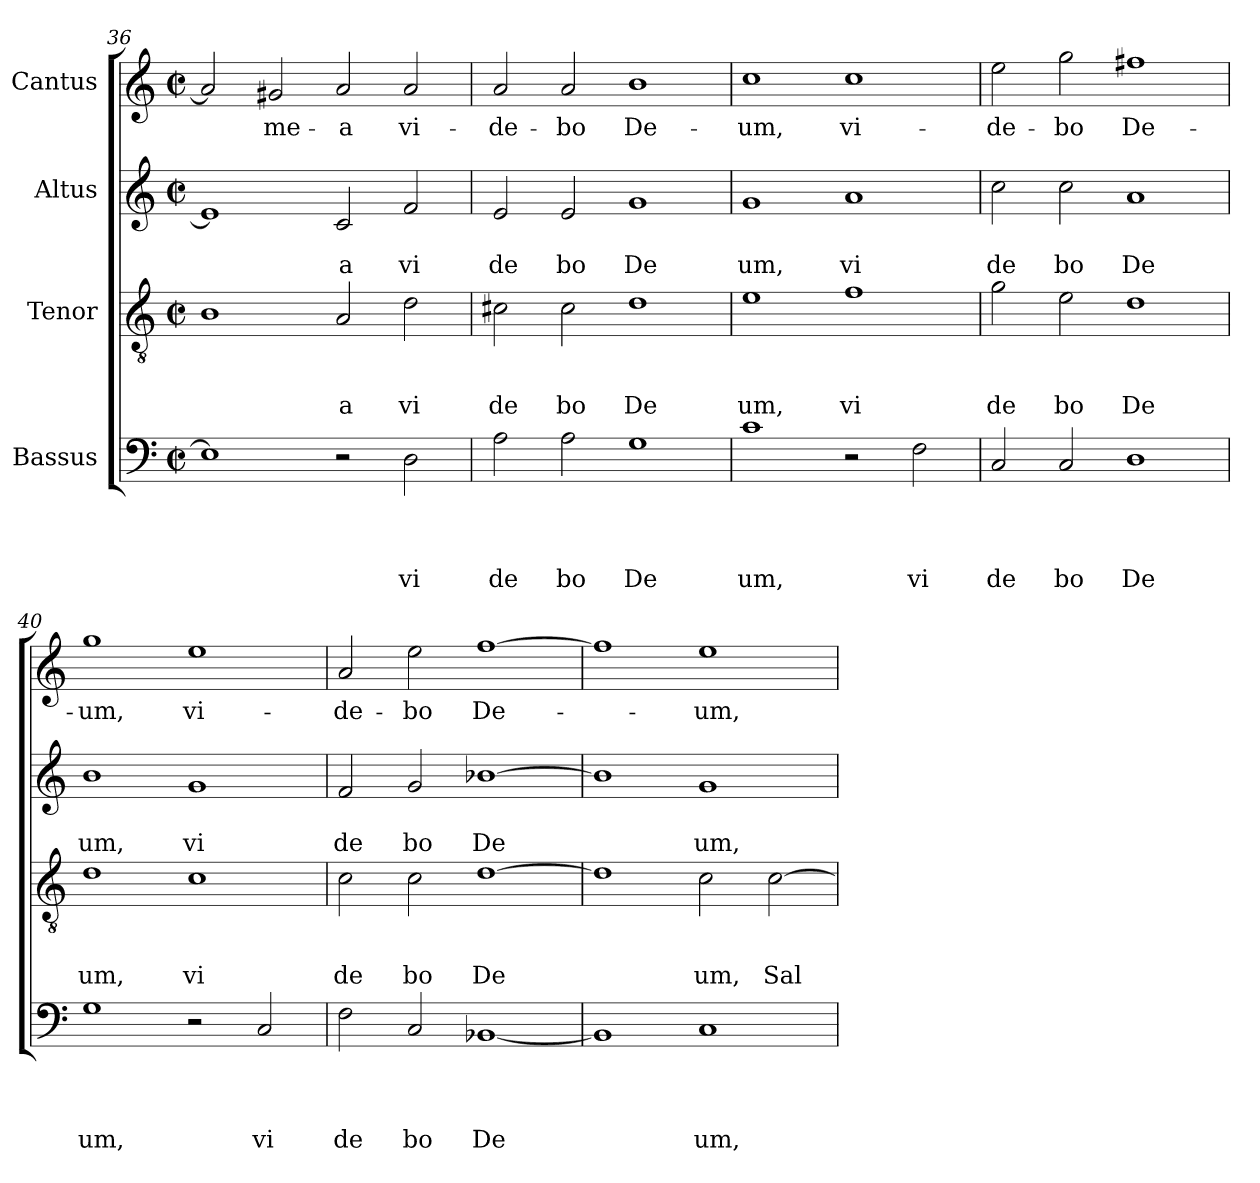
**kern	**text	**text	**text	**text	**kern	**text	**text	**text	**kern	**text	**text	**kern	**text
*part4	*part4	*part4	*part4	*part4	*part3	*part3	*part3	*part3	*part2	*part2	*part2	*part1	*part1
*staff4	*staff4	*staff4	*staff4	*staff4	*staff3	*staff3	*staff3	*staff3	*staff2	*staff2	*staff2	*staff1	*staff1
*I"Bassus	*	*	*	*	*I"Tenor	*	*	*	*I"Altus	*	*	*I"Cantus	*
!!LO:LB:g=z
*clefF4	*	*	*	*	*clefGv2	*	*	*	*clefG2	*	*	*clefG2	*
*k[]	*	*	*	*	*k[]	*	*	*	*k[]	*	*	*k[]	*
*C:	*	*	*	*	*C:	*	*	*	*C:	*	*	*C:	*
*M2/2	*	*	*	*	*M2/2	*	*	*	*M2/2	*	*	*M2/2	*
*met(c|)	*	*	*	*	*met(c|)	*	*	*	*met(c|)	*	*	*met(c|)	*
=36	=36	=36	=36	=36	=36	=36	=36	=36	=36	=36	=36	=36	=36
1E]	.	.	.	.	1B	.	.	.	1e]	.	.	2a/]	.
!	!	!	!	!	!	!	!	!	!	!	!	!	!LO:LY:b
.	.	.	.	.	.	.	.	.	.	.	.	2g#/	me-
!	!	!	!	!	!	!	!	!LO:LY:b	!	!	!LO:LY:b	!	!LO:LY:b
2r	.	.	.	.	2A/	.	.	-a	2c/	.	a	2a/	-a
!	!	!	!	!LO:LY:b	!	!	!	!LO:LY:b	!	!	!LO:LY:b	!	!LO:LY:b
2D\	.	.	.	vi	2d\	.	.	vi	2f/	.	vi	2a/	vi-
=37	=37	=37	=37	=37	=37	=37	=37	=37	=37	=37	=37	=37	=37
!	!	!	!	!LO:LY:b	!	!	!	!LO:LY:b	!	!	!LO:LY:b	!	!LO:LY:b
2A\	.	.	.	de	2c#X\	.	.	de	2e/	.	de	2a/	-de-
!	!	!	!	!LO:LY:b	!	!	!	!LO:LY:b	!	!	!LO:LY:b	!	!LO:LY:b
2A\	.	.	.	bo	2c#\	.	.	bo	2e/	.	bo	2a/	-bo
!	!	!	!	!LO:LY:b	!	!	!	!LO:LY:b	!	!	!LO:LY:b	!	!LO:LY:b
1G	.	.	.	De	1d	.	.	De	1g	.	De	1b	De-
=38	=38	=38	=38	=38	=38	=38	=38	=38	=38	=38	=38	=38	=38
!	!	!	!	!LO:LY:b	!	!	!	!LO:LY:b	!	!	!LO:LY:b	!	!LO:LY:b
1c	.	.	.	um,	1e	.	.	um,	1g	.	um,	1cc	-um,
!	!	!	!	!	!	!	!	!LO:LY:b	!	!	!LO:LY:b	!	!LO:LY:b
2r	.	.	.	.	1f	.	.	vi	1a	.	vi	1cc	vi-
!	!	!	!	!LO:LY:b	!	!	!	!	!	!	!	!	!
2F\	.	.	.	vi	.	.	.	.	.	.	.	.	.
=39	=39	=39	=39	=39	=39	=39	=39	=39	=39	=39	=39	=39	=39
!	!	!	!	!LO:LY:b	!	!	!	!LO:LY:b	!	!	!LO:LY:b	!	!LO:LY:b
2C/	.	.	.	de	2g\	.	.	de	2cc\	.	de	2ee\	-de-
!	!	!	!	!LO:LY:b	!	!	!	!LO:LY:b	!	!	!LO:LY:b	!	!LO:LY:b
2C/	.	.	.	bo	2e\	.	.	bo	2cc\	.	bo	2gg\	-bo
!	!	!	!	!LO:LY:b	!	!	!	!LO:LY:b	!	!	!LO:LY:b	!	!LO:LY:b
1D	.	.	.	De	1d	.	.	De	1a	.	De	1ff#X	De-
=40	=40	=40	=40	=40	=40	=40	=40	=40	=40	=40	=40	=40	=40
!	!	!	!	!LO:LY:b	!	!	!	!LO:LY:b	!	!	!LO:LY:b	!	!LO:LY:b
1G	.	.	.	um,	1d	.	.	um,	1b	.	um,	1gg	-um,
!	!	!	!	!	!	!	!	!LO:LY:b	!	!	!LO:LY:b	!	!LO:LY:b
2r	.	.	.	.	1c	.	.	vi	1g	.	vi	1ee	vi-
!	!	!	!	!LO:LY:b	!	!	!	!	!	!	!	!	!
2C/	.	.	.	vi	.	.	.	.	.	.	.	.	.
=41	=41	=41	=41	=41	=41	=41	=41	=41	=41	=41	=41	=41	=41
!	!	!	!	!LO:LY:b	!	!	!	!LO:LY:b	!	!	!LO:LY:b	!	!LO:LY:b
2F\	.	.	.	de	2c\	.	.	de	2f/	.	de	2a/	-de-
!	!	!	!	!LO:LY:b	!	!	!	!LO:LY:b	!	!	!LO:LY:b	!	!LO:LY:b
2C/	.	.	.	bo	2c\	.	.	bo	2g/	.	bo	2ee\	-bo
!	!	!	!	!LO:LY:b	!	!	!	!LO:LY:b	!	!	!LO:LY:b	!	!LO:LY:b
[<1BB-X	.	.	.	De	[>1d	.	.	De	[>1b-X	.	De	[>1ff	De-
=42	=42	=42	=42	=42	=42	=42	=42	=42	=42	=42	=42	=42	=42
1BB-]	.	.	.	.	1d]	.	.	.	1b-]	.	.	1ff]	.
!	!	!	!	!LO:LY:b	!	!	!	!LO:LY:b	!	!	!LO:LY:b	!	!LO:LY:b
1C	.	.	.	um,	2c\	.	.	um,	1g	.	um,	1ee	-um,
!	!	!	!	!	!	!	!	!LO:LY:b	!	!	!	!	!
.	.	.	.	.	[<2c\	.	.	Sal	.	.	.	.	.
=	=	=	=	=	=	=	=	=	=	=	=	=	=
*-	*-	*-	*-	*-	*-	*-	*-	*-	*-	*-	*-	*-	*-
